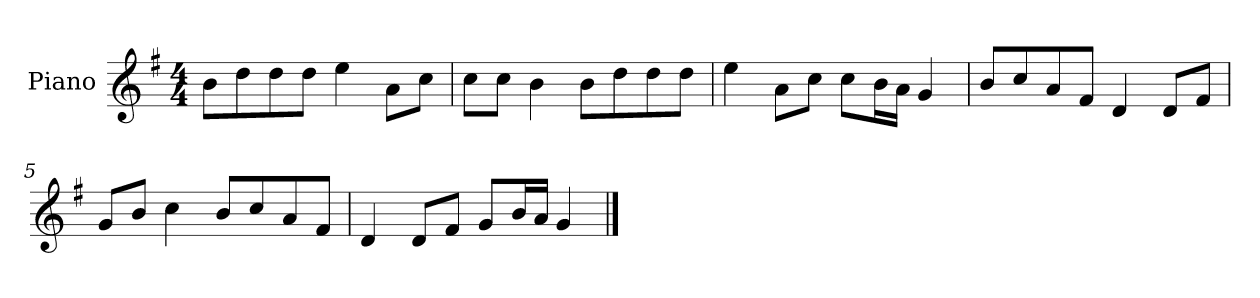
**kern
*part1
*staff1
*I"Piano
*I'P-no
*clefG2
*k[f#]
*M4/4
*MM90
=1
8b\L
8dd\
8dd\
8dd\J
4ee\
8a\L
8cc\J
=2
8cc\L
8cc\J
4b\
8b\L
8dd\
8dd\
8dd\J
=3
4ee\
8a\L
8cc\J
8cc\L
16b\L
16a\JJ
4g/
=4
8b/L
8cc/
8a/
8f#/J
4d/
8d/L
8f#/J
=5
8g/L
8b/J
4cc\
8b/L
8cc/
8a/
8f#/J
!!LO:LB:g=z
=6
4d/
8d/L
8f#/J
8g/L
16b/L
16a/JJ
4g/
==
*-
